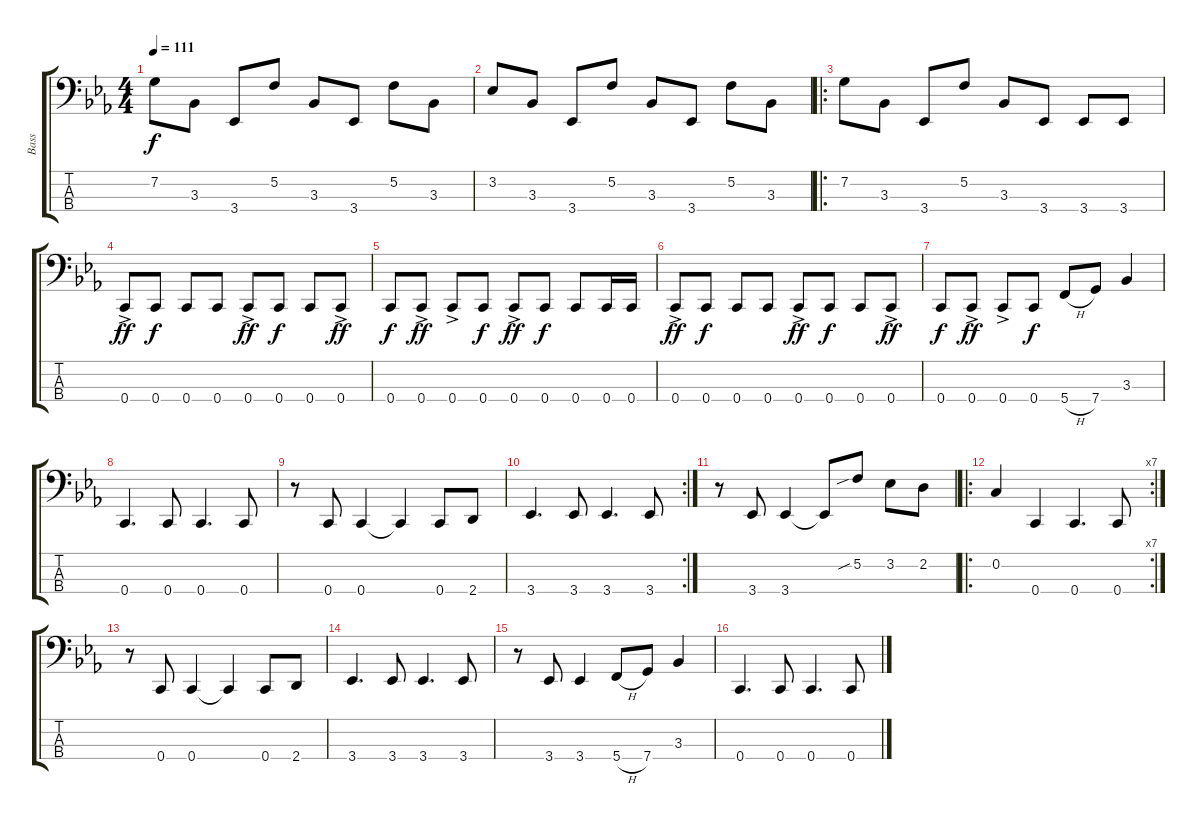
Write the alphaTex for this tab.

\track ("Bass" "Bass") {instrument electricbassfinger}
\staff {score tabs}
\tuning (G2 C2 G1 C1) {hide}
\ts (4 4)
\tempo 111
\clef f4
\ks eb
7.2.8{dy f} 3.3.8 3.4.8 5.2.8 3.3.8 3.4.8 5.2.8 3.3.8 |
3.2.8 3.3.8 3.4.8 5.2.8 3.3.8 3.4.8 5.2.8 3.3.8 |
\ro
7.2.8 3.3.8 3.4.8 5.2.8 3.3.8 3.4.8 3.4.8 3.4.8 |
0.4{ac}.8{dy ff} 0.4.8{dy f} 0.4.8 0.4.8 0.4{ac}.8{dy ff} 0.4.8{dy f} 0.4.8 0.4{ac}.8{dy ff} |
0.4.8{dy f} 0.4{ac}.8{dy ff} 0.4{ac}.8 0.4.8{dy f} 0.4{ac}.8{dy ff} 0.4.8{dy f} 0.4.8 0.4.16 0.4.16 |
0.4{ac}.8{dy ff} 0.4.8{dy f} 0.4.8 0.4.8 0.4{ac}.8{dy ff} 0.4.8{dy f} 0.4.8 0.4{ac}.8{dy ff} |
0.4.8{dy f} 0.4{ac}.8{dy ff} 0.4{ac}.8 0.4.8{dy f} 5.4{h}.8 7.4.8 3.3.4 |
0.4.4{d} 0.4.8 0.4.4{d} 0.4.8 |
r.8 0.4.8 0.4.4 0.4{t}.4 0.4.8 2.4.8 |
\rc 2
3.4.4{d} 3.4.8 3.4.4{d} 3.4.8 |
r.8 3.4.8 3.4.4 3.4{t}.8 5.2{sib}.8 3.2.8 2.2.8 |
\ro
\rc 7
0.2.4 0.4.4 0.4.4{d} 0.4.8 |
r.8 0.4.8 0.4.4 0.4{t}.4 0.4.8 2.4.8 |
3.4.4{d} 3.4.8 3.4.4{d} 3.4.8 |
r.8 3.4.8 3.4.4 5.4{h}.8 7.4.8 3.3.4 |
0.4.4{d} 0.4.8 0.4.4{d} 0.4.8
